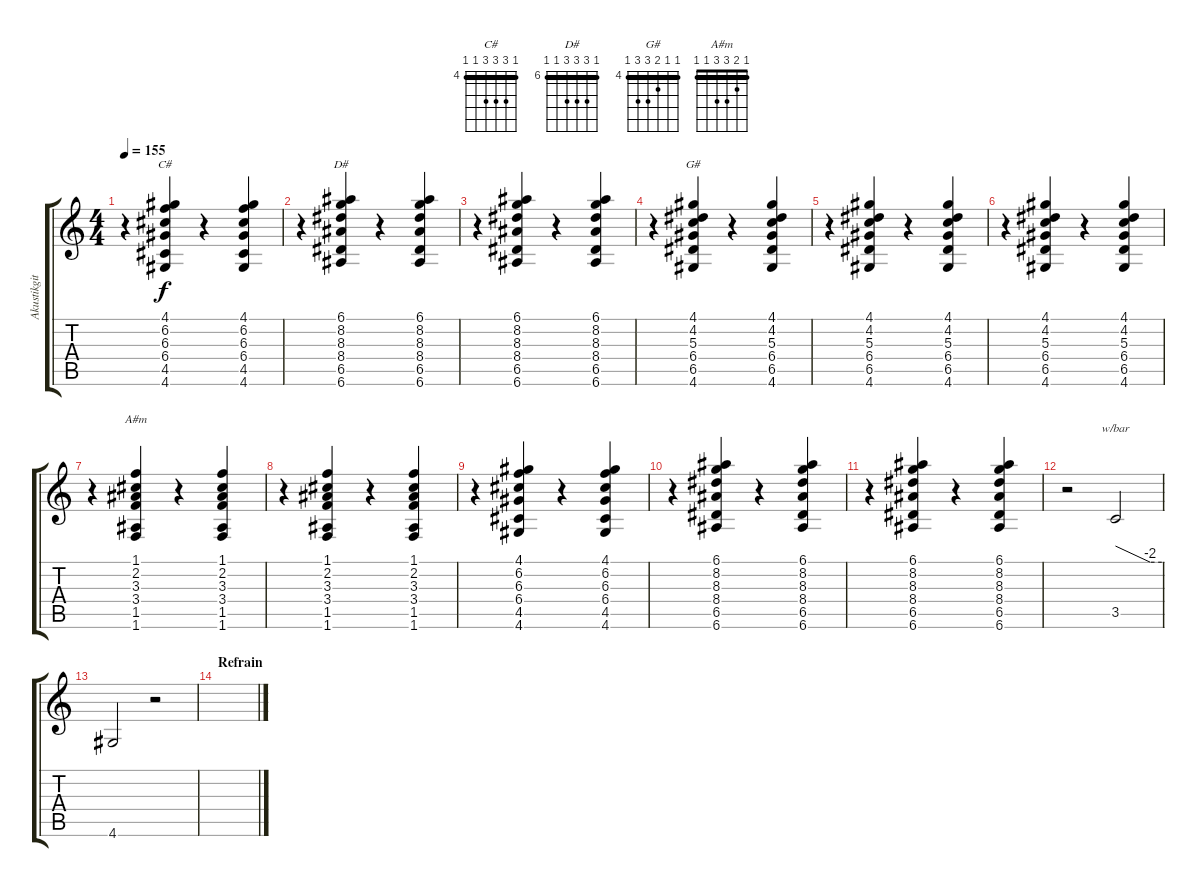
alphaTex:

\track ("Akustikgitarre" "Akustikgit") {instrument acousticguitarsteel}
\staff {score tabs}
\tuning (E4 B3 G3 D3 A2 E2) {hide}
\chord ("C#" 4 6 6 6 4 4) {firstfret 4 barre 4}
\chord ("D#" 6 8 8 8 6 6) {firstfret 6 barre 6}
\chord ("G#" 4 4 5 6 6 4) {firstfret 4 barre 4}
\chord ("A#m" 1 2 3 3 1 1) {barre 1}
\ts (4 4)
\tempo 155
\clef g2
\ks c
r.4{dy f} (4.1 6.2 6.3 6.4 4.5 4.6).4{ch "C#"} r.4 (4.1 6.2 6.3 6.4 4.5 4.6).4 |
r.4 (6.1 8.2 8.3 8.4 6.5 6.6).4{ch "D#"} r.4 (6.1 8.2 8.3 8.4 6.5 6.6).4 |
r.4 (6.1 8.2 8.3 8.4 6.5 6.6).4 r.4 (6.1 8.2 8.3 8.4 6.5 6.6).4 |
r.4 (4.1 4.2 5.3 6.4 6.5 4.6).4{ch "G#"} r.4 (4.1 4.2 5.3 6.4 6.5 4.6).4 |
r.4 (4.1 4.2 5.3 6.4 6.5 4.6).4 r.4 (4.1 4.2 5.3 6.4 6.5 4.6).4 |
r.4 (4.1 4.2 5.3 6.4 6.5 4.6).4 r.4 (4.1 4.2 5.3 6.4 6.5 4.6).4 |
r.4 (1.1 2.2 3.3 3.4 1.5 1.6).4{ch "A#m"} r.4 (1.1 2.2 3.3 3.4 1.5 1.6).4 |
r.4 (1.1 2.2 3.3 3.4 1.5 1.6).4 r.4 (1.1 2.2 3.3 3.4 1.5 1.6).4 |
r.4 (4.1 6.2 6.3 6.4 4.5 4.6).4 r.4 (4.1 6.2 6.3 6.4 4.5 4.6).4 |
r.4 (6.1 8.2 8.3 8.4 6.5 6.6).4 r.4 (6.1 8.2 8.3 8.4 6.5 6.6).4 |
r.4 (6.1 8.2 8.3 8.4 6.5 6.6).4 r.4 (6.1 8.2 8.3 8.4 6.5 6.6).4 |
r.2 3.5.2{tbe (custom default 0 0 45 -8 60 -8)} |
4.6.2 r.2 |
\section ("" "Refrain")
